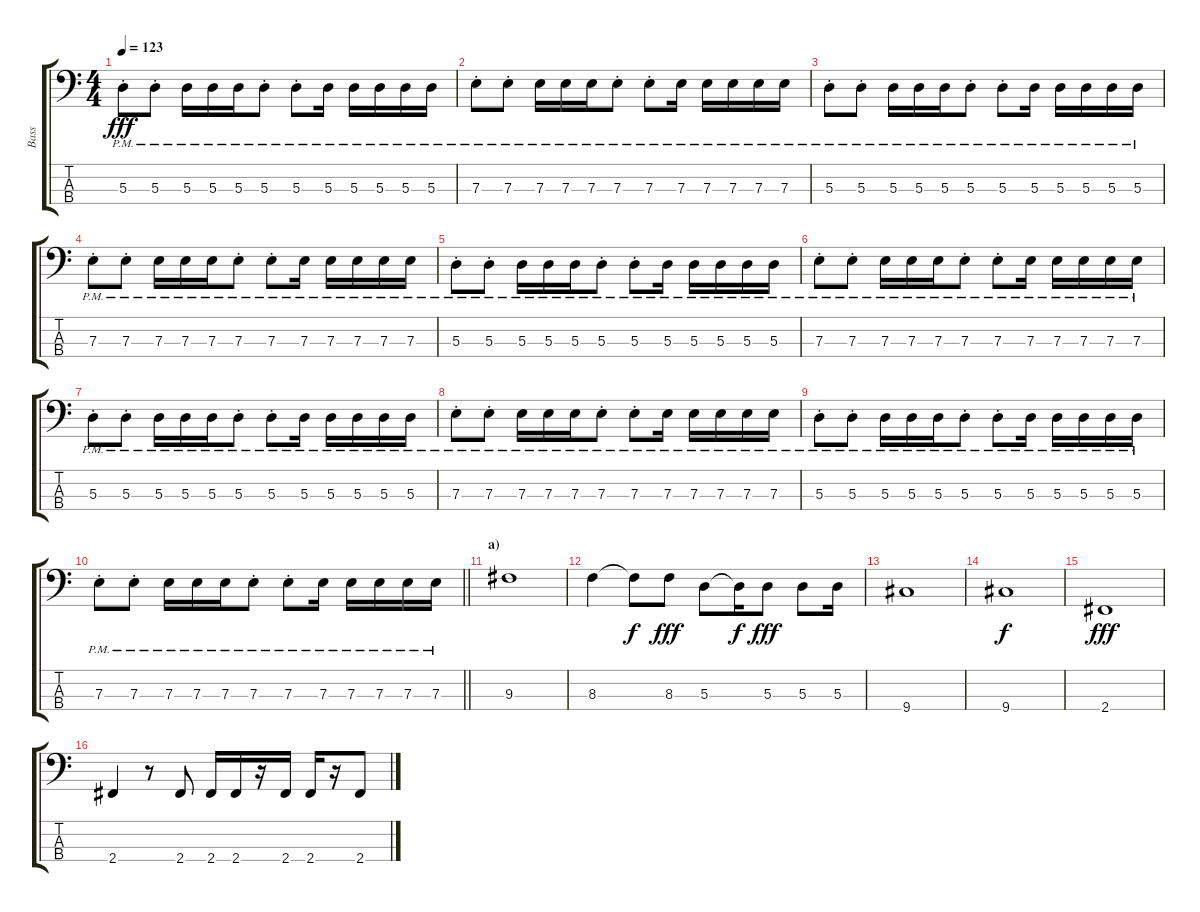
\track ("Bass" "Bass") {instrument acousticbass}
\staff {score tabs}
\tuning (G2 D2 A1 E1) {hide}
\ts (4 4)
\tempo 123
\clef f4
\ks c
5.3{pm st}.8{dy fff} 5.3{pm st}.8 5.3{pm}.16 5.3{pm}.16 5.3{pm}.16 5.3{pm st}.8 5.3{pm st}.8 5.3{pm}.16 5.3{pm}.16 5.3{pm}.16 5.3{pm}.16 5.3{pm}.16 |
7.3{pm st}.8 7.3{pm st}.8 7.3{pm}.16 7.3{pm}.16 7.3{pm}.16 7.3{pm st}.8 7.3{pm st}.8 7.3{pm}.16 7.3{pm}.16 7.3{pm}.16 7.3{pm}.16 7.3{pm}.16 |
5.3{pm st}.8 5.3{pm st}.8 5.3{pm}.16 5.3{pm}.16 5.3{pm}.16 5.3{pm st}.8 5.3{pm st}.8 5.3{pm}.16 5.3{pm}.16 5.3{pm}.16 5.3{pm}.16 5.3{pm}.16 |
7.3{pm st}.8 7.3{pm st}.8 7.3{pm}.16 7.3{pm}.16 7.3{pm}.16 7.3{pm st}.8 7.3{pm st}.8 7.3{pm}.16 7.3{pm}.16 7.3{pm}.16 7.3{pm}.16 7.3{pm}.16 |
5.3{pm st}.8 5.3{pm st}.8 5.3{pm}.16 5.3{pm}.16 5.3{pm}.16 5.3{pm st}.8 5.3{pm st}.8 5.3{pm}.16 5.3{pm}.16 5.3{pm}.16 5.3{pm}.16 5.3{pm}.16 |
7.3{pm st}.8 7.3{pm st}.8 7.3{pm}.16 7.3{pm}.16 7.3{pm}.16 7.3{pm st}.8 7.3{pm st}.8 7.3{pm}.16 7.3{pm}.16 7.3{pm}.16 7.3{pm}.16 7.3{pm}.16 |
5.3{pm st}.8 5.3{pm st}.8 5.3{pm}.16 5.3{pm}.16 5.3{pm}.16 5.3{pm st}.8 5.3{pm st}.8 5.3{pm}.16 5.3{pm}.16 5.3{pm}.16 5.3{pm}.16 5.3{pm}.16 |
7.3{pm st}.8 7.3{pm st}.8 7.3{pm}.16 7.3{pm}.16 7.3{pm}.16 7.3{pm st}.8 7.3{pm st}.8 7.3{pm}.16 7.3{pm}.16 7.3{pm}.16 7.3{pm}.16 7.3{pm}.16 |
5.3{pm st}.8 5.3{pm st}.8 5.3{pm}.16 5.3{pm}.16 5.3{pm}.16 5.3{pm st}.8 5.3{pm st}.8 5.3{pm}.16 5.3{pm}.16 5.3{pm}.16 5.3{pm}.16 5.3{pm}.16 |
\barLineRight lightlight
7.3{pm st}.8 7.3{pm st}.8 7.3{pm}.16 7.3{pm}.16 7.3{pm}.16 7.3{pm st}.8 7.3{pm st}.8 7.3{pm}.16 7.3{pm}.16 7.3{pm}.16 7.3{pm}.16 7.3{pm}.16 |
\section ("" "a)")
9.3.1 |
8.3.4 8.3{t}.8{dy f} 8.3.8{dy fff} 5.3.8 5.3{t}.16{dy f} 5.3.8{dy fff} 5.3.8 5.3.16 |
9.4.1 |
9.4.1{dy f} |
2.4.1{dy fff} |
2.4.4 r.8 2.4.8 2.4.16 2.4.16 r.16 2.4.16 2.4.16 r.16 2.4.8
